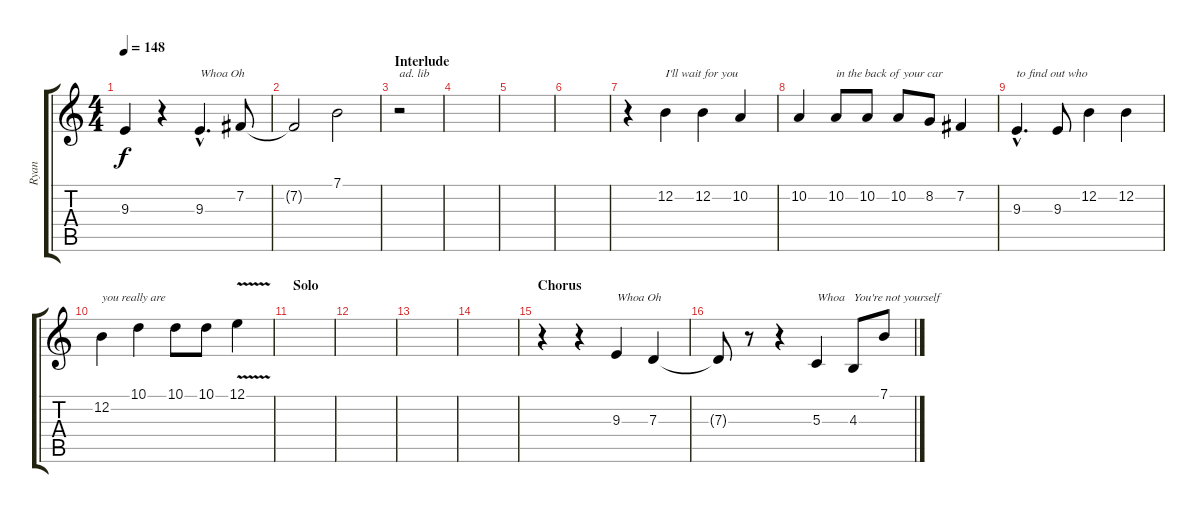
\track ("Ryan" "Ryan") {instrument lead2sawtooth}
\staff {score tabs}
\tuning (E4 B3 G3 D3 A2 E2) {hide}
\ts (4 4)
\tempo 148
\clef g2
\ks c
9.3{t}.4{dy f} r.4 9.3{hac}.4{d txt "Whoa Oh"} 7.2.8 |
7.2{t}.2 7.1.2 |
\section ("" "Interlude")
r.2{txt "ad. lib"} |
|
|
|
r.4 12.2.4{txt "I'll wait for you"} 12.2.4 10.2.4 |
10.2.4 10.2.8{txt "in the back of your car"} 10.2.8 10.2.8 8.2.8 7.2.4 |
9.3{hac}.4{d txt "to find out who"} 9.3.8 12.2.4 12.2.4 |
12.2.4{txt "you really are"} 10.1.4 10.1.8 10.1.8 12.1{v}.4 |
\section ("" "Solo")
|
|
|
|
\section ("" "Chorus")
r.4 r.4 9.3.4{txt "Whoa Oh"} 7.3.4 |
7.3{t}.8 r.8 r.4 5.3.4{txt "Whoa"} 4.3.8{txt "You're not yourself"} 7.1.8
